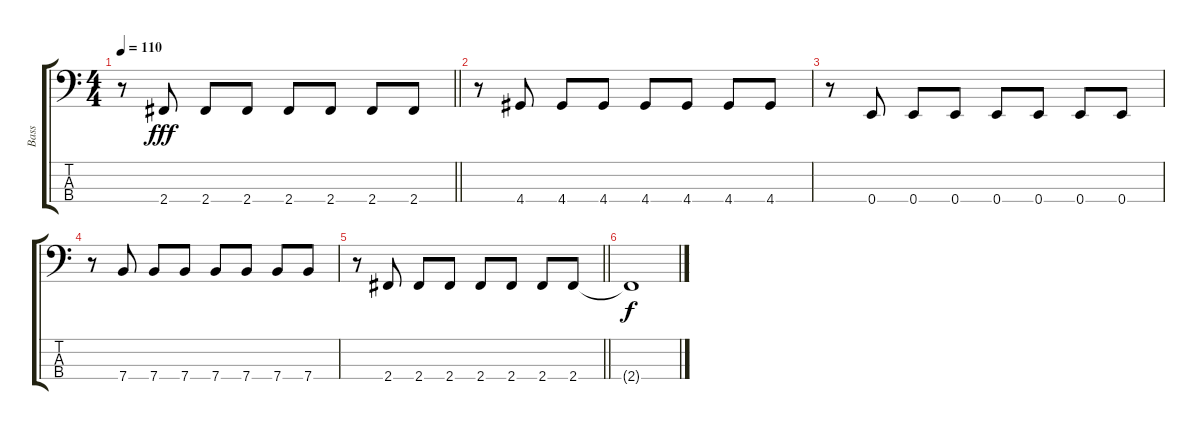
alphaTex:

\track ("Bass" "Bass") {instrument electricbassfinger}
\staff {score tabs}
\tuning (G2 D2 A1 E1) {hide}
\ts (4 4)
\tempo 110
\clef f4
\barLineRight lightlight
\ks c
r.8{dy fff} 2.4.8 2.4.8 2.4.8 2.4.8 2.4.8 2.4.8 2.4.8 |
r.8 4.4.8 4.4.8 4.4.8 4.4.8 4.4.8 4.4.8 4.4.8 |
r.8 0.4.8 0.4.8 0.4.8 0.4.8 0.4.8 0.4.8 0.4.8 |
r.8 7.4.8 7.4.8 7.4.8 7.4.8 7.4.8 7.4.8 7.4.8 |
\barLineRight lightlight
r.8 2.4.8 2.4.8 2.4.8 2.4.8 2.4.8 2.4.8 2.4.8 |
2.4{t}.1{dy f}
